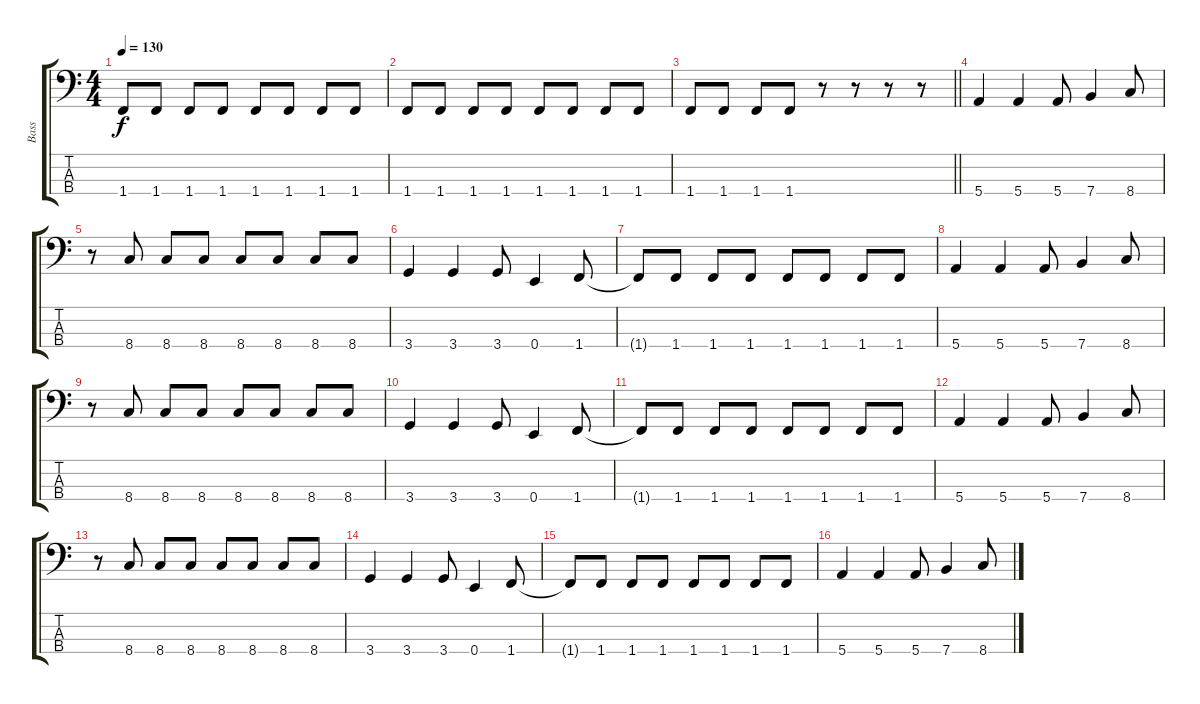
\track ("Bass" "Bass") {instrument electricbasspick}
\staff {score tabs}
\tuning (G2 D2 A1 E1) {hide}
\ts (4 4)
\tempo 130
\clef f4
\ks c
1.4.8{dy f} 1.4.8 1.4.8 1.4.8 1.4.8 1.4.8 1.4.8 1.4.8 |
1.4.8 1.4.8 1.4.8 1.4.8 1.4.8 1.4.8 1.4.8 1.4.8 |
\barLineRight lightlight
1.4.8 1.4.8 1.4.8 1.4.8 r.8 r.8 r.8 r.8 |
5.4.4 5.4.4 5.4.8 7.4.4 8.4.8 |
r.8 8.4.8 8.4.8 8.4.8 8.4.8 8.4.8 8.4.8 8.4.8 |
3.4.4 3.4.4 3.4.8 0.4.4 1.4.8 |
1.4{t}.8 1.4.8 1.4.8 1.4.8 1.4.8 1.4.8 1.4.8 1.4.8 |
5.4.4 5.4.4 5.4.8 7.4.4 8.4.8 |
r.8 8.4.8 8.4.8 8.4.8 8.4.8 8.4.8 8.4.8 8.4.8 |
3.4.4 3.4.4 3.4.8 0.4.4 1.4.8 |
1.4{t}.8 1.4.8 1.4.8 1.4.8 1.4.8 1.4.8 1.4.8 1.4.8 |
5.4.4 5.4.4 5.4.8 7.4.4 8.4.8 |
r.8 8.4.8 8.4.8 8.4.8 8.4.8 8.4.8 8.4.8 8.4.8 |
3.4.4 3.4.4 3.4.8 0.4.4 1.4.8 |
1.4{t}.8 1.4.8 1.4.8 1.4.8 1.4.8 1.4.8 1.4.8 1.4.8 |
5.4.4 5.4.4 5.4.8 7.4.4 8.4.8
